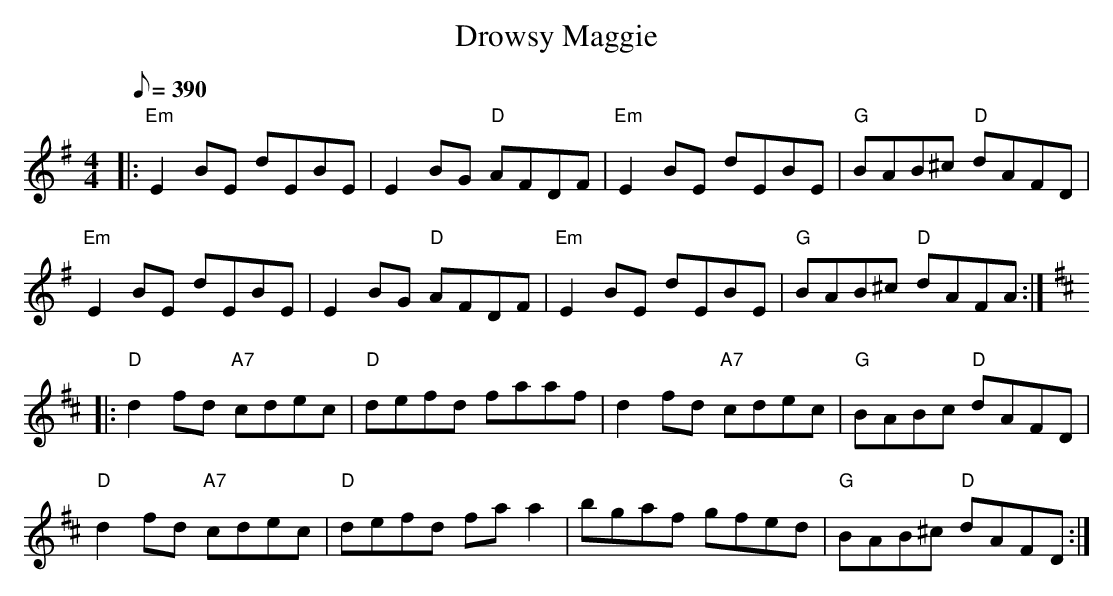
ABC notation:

X:1
T:Drowsy Maggie
M:4/4
L:1/8
Q:1/8=390
K:G
|:"Em"E2BE dEBE|E2BG "D"AFDF|"Em"E2BE dEBE|"G"BAB^c "D"dAFD|!
"Em"E2BE dEBE|E2BG "D"AFDF|"Em"E2BE dEBE|"G"BAB^c "D"dAFA:|!
K:D
|:"D"d2fd "A7"cdec|"D"defd faaf|d2fd "A7"cdec|"G"BABc "D"dAFD|!
"D"d2fd "A7"cdec|"D"defd faa2|bgaf gfed|"G"BAB^c "D"dAFD:|
